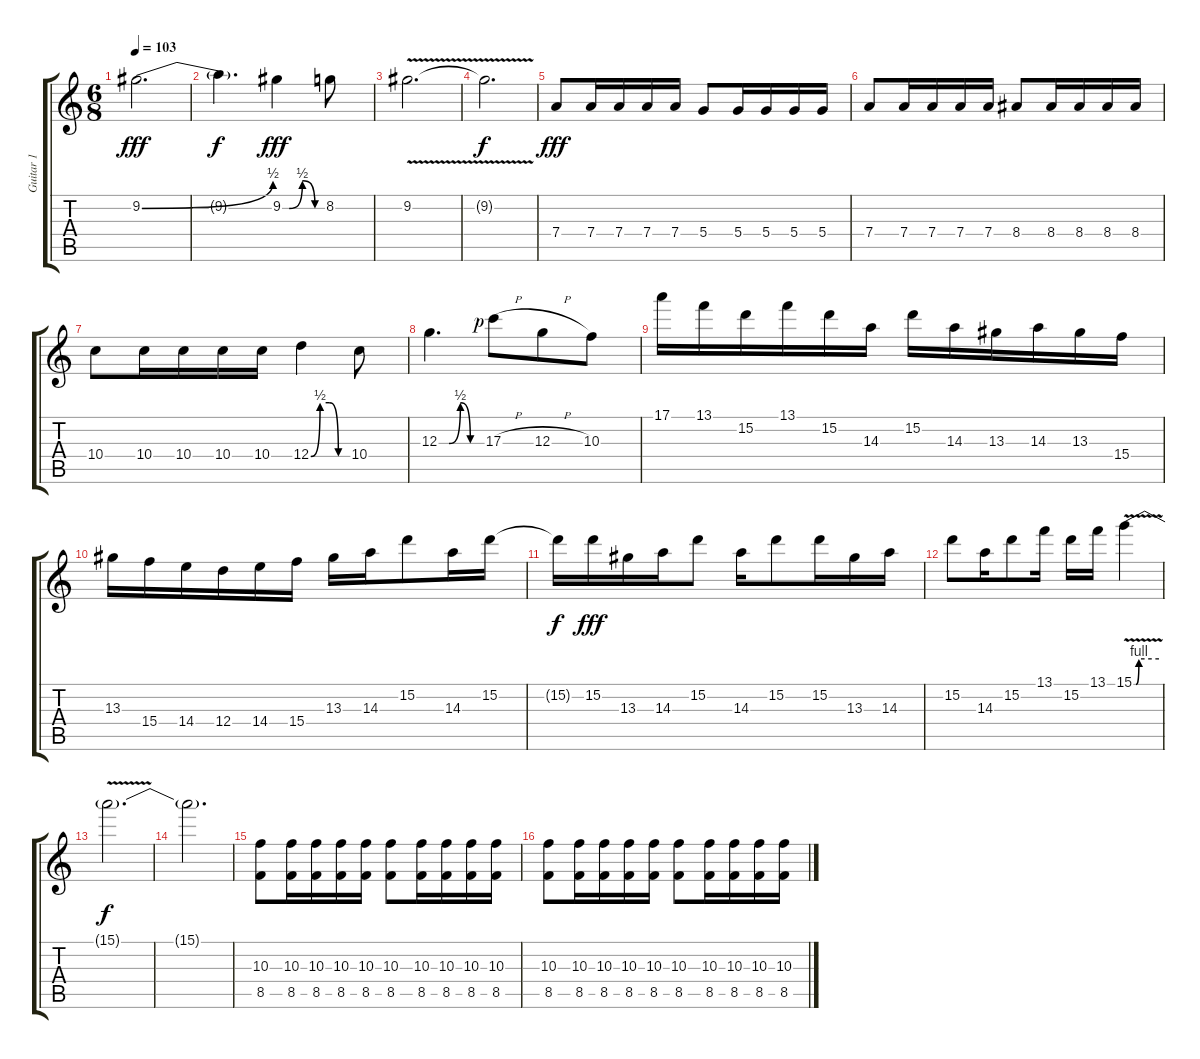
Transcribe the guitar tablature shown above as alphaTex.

\track ("Guitar 1" "Guitar 1") {instrument distortionguitar}
\staff {score tabs}
\tuning (E4 B3 G3 D3 A2 E2) {hide}
\ts (6 8)
\tempo 103
\clef g2
\ks c
9.2{be (bend 0 0 60 2)}.2{d dy fff} |
9.2{t}.4{d dy f} 9.2{be (custom 0 0 10 0 30 2 49 0 60 0)}.4{dy fff} 8.2.8 |
9.2{v}.2{d} |
9.2{t}.2{d dy f} |
7.4.8{dy fff} 7.4.16 7.4.16 7.4.16 7.4.16 5.4.8 5.4.16 5.4.16 5.4.16 5.4.16 |
7.4.8 7.4.16 7.4.16 7.4.16 7.4.16 8.4.8 8.4.16 8.4.16 8.4.16 8.4.16 |
10.4.8 10.4.16 10.4.16 10.4.16 10.4.16 12.4{be (custom 0 0 15 2 30 2 45 0 60 0)}.4 10.4.8 |
12.3{be (custom 0 0 14 0 30 2 44 0 60 0)}.4{d} 17.3{h rf 1}.8 12.3{h}.8 10.3.8 |
17.1.16 13.1.16 15.2.16 13.1.16 15.2.16 14.3.16 15.2.16 14.3.16 13.3.16 14.3.16 13.3.16 15.4.16 |
13.3.16 15.4.16 14.4.16 12.4.16 14.4.16 15.4.16 13.3.16 14.3.16 15.2.8 14.3.16 15.2.16 |
15.2{t}.16{dy f} 15.2.16{dy fff} 13.3.16 14.3.16 15.2.8 14.3.16 15.2.8 15.2.16 13.3.16 14.3.16 |
15.2.8 14.3.16 15.2.8 13.1.16 15.2.16 13.1.16 15.1{be (custom 0 0 5 0 12 4 60 4) v}.4 |
15.1{t}.2{d dy f volume 0} |
15.1{t}.2{d} |
(10.3 8.5).8{volume 16 balance 0 instrument distortionguitar} (10.3 8.5).16 (10.3 8.5).16 (10.3 8.5).16 (10.3 8.5).16 (10.3 8.5).8 (10.3 8.5).16 (10.3 8.5).16 (10.3 8.5).16 (10.3 8.5).16 |
(10.3 8.5).8 (10.3 8.5).16 (10.3 8.5).16 (10.3 8.5).16 (10.3 8.5).16 (10.3 8.5).8 (10.3 8.5).16 (10.3 8.5).16 (10.3 8.5).16 (10.3 8.5).16
